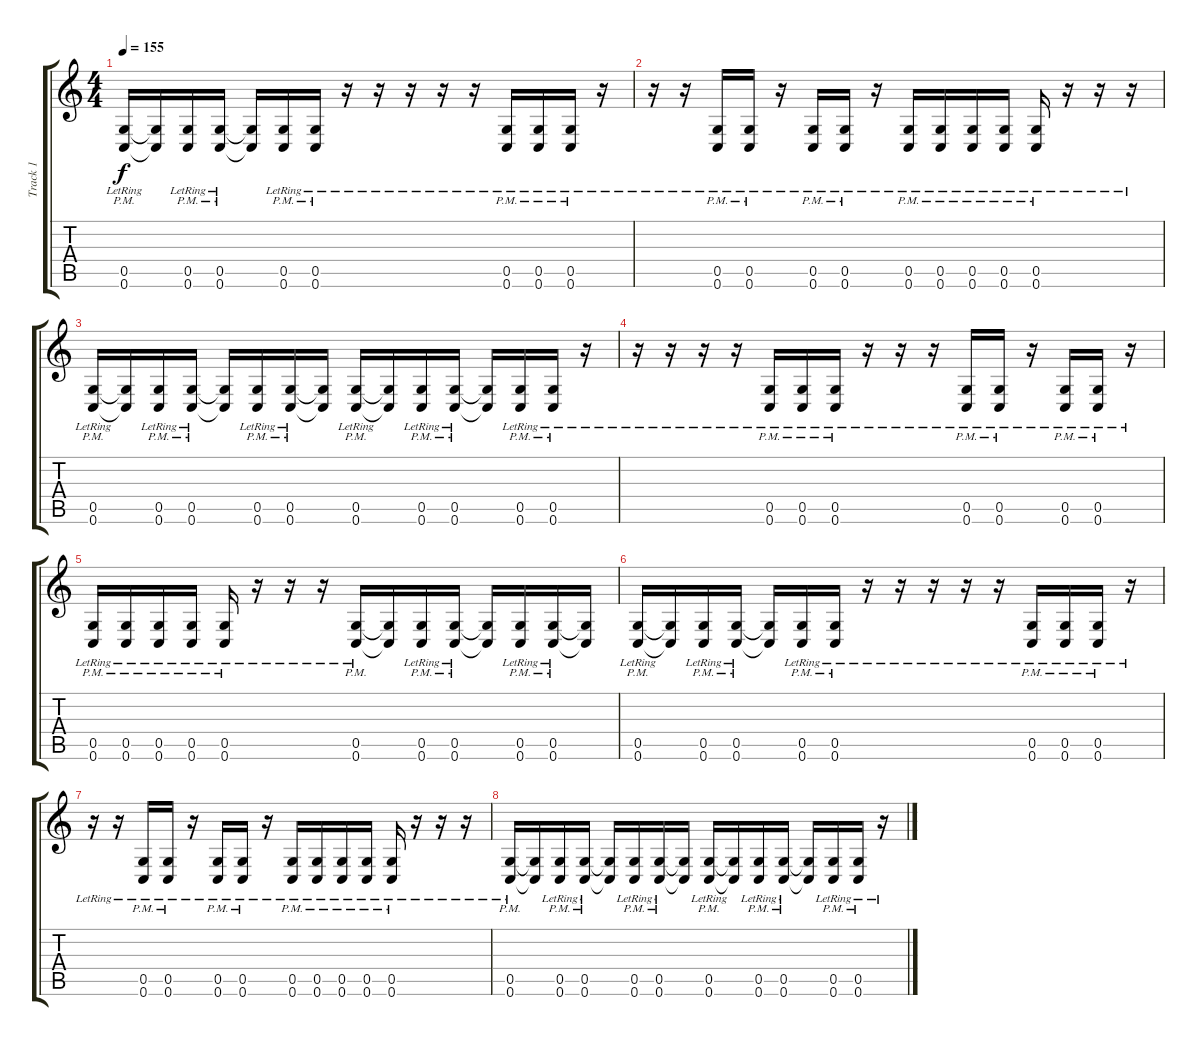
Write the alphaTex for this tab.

\track ("Track 1" "Track 1") {instrument distortionguitar}
\staff {score tabs}
\tuning (D4 A3 F3 C3 G2 C2) {hide}
\ts (4 4)
\tempo 155
\clef g2
\ks c
(0.5{pm lr} 0.6{pm lr}).16{dy f} (0.5{t} 0.6{t}).16 (0.5{pm lr} 0.6{pm lr}).16 (0.5{pm lr} 0.6{pm lr}).16 (0.5{t} 0.6{t}).16 (0.5{pm lr} 0.6{pm lr}).16 (0.5{pm lr} 0.6{pm lr}).16 r.16 r.16 r.16 r.16 r.16 (0.5{pm lr} 0.6{pm lr}).16 (0.5{pm lr} 0.6{pm lr}).16 (0.5{pm lr} 0.6{pm lr}).16 r.16 |
r.16 r.16 (0.5{pm lr} 0.6{pm lr}).16 (0.5{pm lr} 0.6{pm lr}).16 r.16 (0.5{pm lr} 0.6{pm lr}).16 (0.5{pm lr} 0.6{pm lr}).16 r.16 (0.5{pm lr} 0.6{pm lr}).16 (0.5{pm lr} 0.6{pm lr}).16 (0.5{pm lr} 0.6{pm lr}).16 (0.5{pm lr} 0.6{pm lr}).16 (0.5{pm lr} 0.6{pm lr}).16 r.16 r.16 r.16 |
(0.5{pm lr} 0.6{pm lr}).16 (0.5{t} 0.6{t}).16 (0.5{pm lr} 0.6{pm lr}).16 (0.5{pm lr} 0.6{pm lr}).16 (0.5{t} 0.6{t}).16 (0.5{pm lr} 0.6{pm lr}).16 (0.5{pm lr} 0.6{pm lr}).16 (0.5{t} 0.6{t}).16 (0.5{pm lr} 0.6{pm lr}).16 (0.5{t} 0.6{t}).16 (0.5{pm lr} 0.6{pm lr}).16 (0.5{pm lr} 0.6{pm lr}).16 (0.5{t} 0.6{t}).16 (0.5{pm lr} 0.6{pm lr}).16 (0.5{pm lr} 0.6{pm lr}).16 r.16 |
r.16 r.16 r.16 r.16 (0.5{pm lr} 0.6{pm lr}).16 (0.5{pm lr} 0.6{pm lr}).16 (0.5{pm lr} 0.6{pm lr}).16 r.16 r.16 r.16 (0.5{pm lr} 0.6{pm lr}).16 (0.5{pm lr} 0.6{pm lr}).16 r.16 (0.5{pm lr} 0.6{pm lr}).16 (0.5{pm lr} 0.6{pm lr}).16 r.16 |
(0.5{pm lr} 0.6{pm lr}).16 (0.5{pm lr} 0.6{pm lr}).16 (0.5{pm lr} 0.6{pm lr}).16 (0.5{pm lr} 0.6{pm lr}).16 (0.5{pm lr} 0.6{pm lr}).16 r.16 r.16 r.16 (0.5{pm lr} 0.6{pm lr}).16 (0.5{t} 0.6{t}).16 (0.5{pm lr} 0.6{pm lr}).16 (0.5{pm lr} 0.6{pm lr}).16 (0.5{t} 0.6{t}).16 (0.5{pm lr} 0.6{pm lr}).16 (0.5{pm lr} 0.6{pm lr}).16 (0.5{t} 0.6{t}).16 |
(0.5{pm lr} 0.6{pm lr}).16 (0.5{t} 0.6{t}).16 (0.5{pm lr} 0.6{pm lr}).16 (0.5{pm lr} 0.6{pm lr}).16 (0.5{t} 0.6{t}).16 (0.5{pm lr} 0.6{pm lr}).16 (0.5{pm lr} 0.6{pm lr}).16 r.16 r.16 r.16 r.16 r.16 (0.5{pm lr} 0.6{pm lr}).16 (0.5{pm lr} 0.6{pm lr}).16 (0.5{pm lr} 0.6{pm lr}).16 r.16 |
r.16 r.16 (0.5{pm lr} 0.6{pm lr}).16 (0.5{pm lr} 0.6{pm lr}).16 r.16 (0.5{pm lr} 0.6{pm lr}).16 (0.5{pm lr} 0.6{pm lr}).16 r.16 (0.5{pm lr} 0.6{pm lr}).16 (0.5{pm lr} 0.6{pm lr}).16 (0.5{pm lr} 0.6{pm lr}).16 (0.5{pm lr} 0.6{pm lr}).16 (0.5{pm lr} 0.6{pm lr}).16 r.16 r.16 r.16 |
(0.5{pm lr} 0.6{pm lr}).16 (0.5{t} 0.6{t}).16 (0.5{pm lr} 0.6{pm lr}).16 (0.5{pm lr} 0.6{pm lr}).16 (0.5{t} 0.6{t}).16 (0.5{pm lr} 0.6{pm lr}).16 (0.5{pm lr} 0.6{pm lr}).16 (0.5{t} 0.6{t}).16 (0.5{pm lr} 0.6{pm lr}).16 (0.5{t} 0.6{t}).16 (0.5{pm lr} 0.6{pm lr}).16 (0.5{pm lr} 0.6{pm lr}).16 (0.5{t} 0.6{t}).16 (0.5{pm lr} 0.6{pm lr}).16 (0.5{pm lr} 0.6{pm lr}).16 r.16
